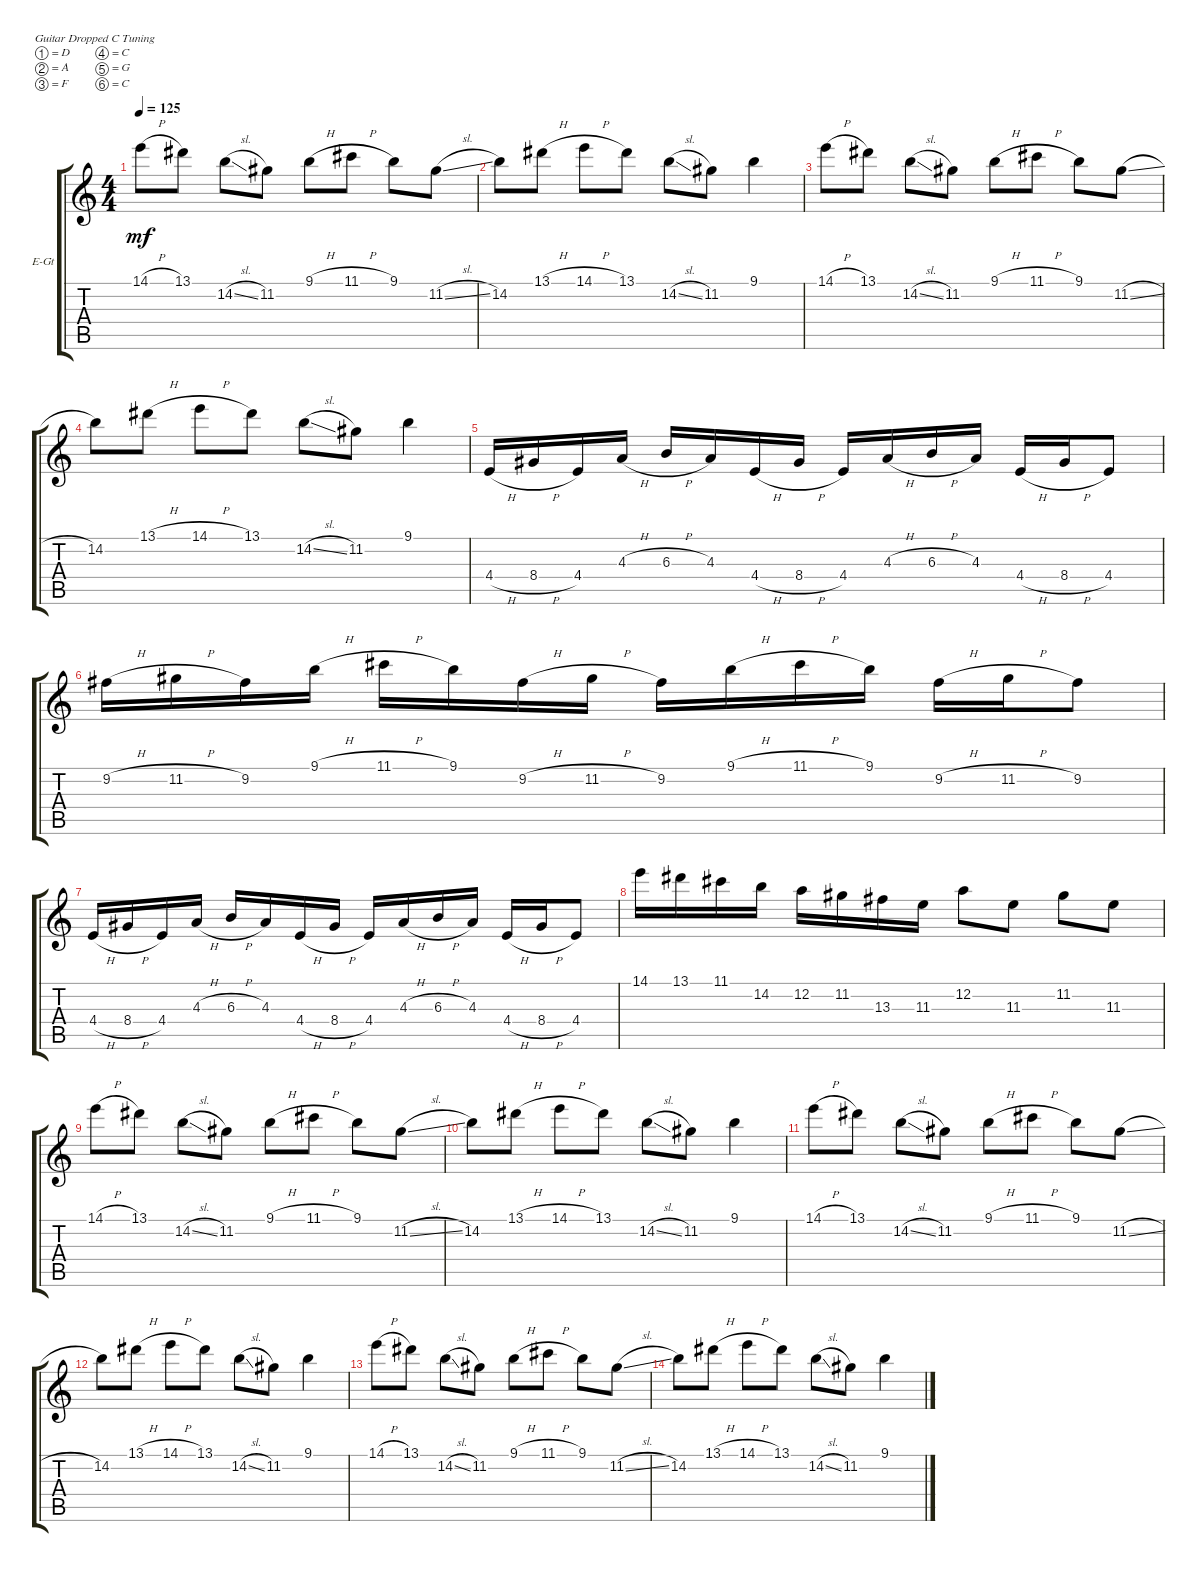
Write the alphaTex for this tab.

\defaultSystemsLayout 4
\bracketExtendMode groupsimilarinstruments
\firstSystemTrackNameOrientation horizontal
\otherSystemsTrackNameOrientation horizontal
\track ("Guitar One" "E-Gt") {instrument distortionguitar}
\staff {score tabs}
\tuning (D4 A3 F3 C3 G2 C2)
\ts (4 4)
\tempo 125
\clef g2
\ks c
14.1{h}.8{dy mf} 13.1.8 14.2{sl}.8 11.2.8 9.1{h}.8 11.1{h}.8 9.1.8 11.2{sl}.8 |
14.2.8 13.1{h}.8 14.1{h}.8 13.1.8 14.2{sl}.8 11.2.8 9.1.4 |
14.1{h}.8 13.1.8 14.2{sl}.8 11.2.8 9.1{h}.8 11.1{h}.8 9.1.8 11.2{sl}.8 |
14.2.8 13.1{h}.8 14.1{h}.8 13.1.8 14.2{sl}.8 11.2.8 9.1.4 |
4.4{h}.16 8.4{h}.16 4.4.16 4.3{h}.16 6.3{h}.16 4.3.16 4.4{h}.16 8.4{h}.16 4.4.16 4.3{h}.16 6.3{h}.16 4.3.16 4.4{h}.16 8.4{h}.16 4.4.8 |
9.2{h}.16 11.2{h}.16 9.2.16 9.1{h}.16 11.1{h}.16 9.1.16 9.2{h}.16 11.2{h}.16 9.2.16 9.1{h}.16 11.1{h}.16 9.1.16 9.2{h}.16 11.2{h}.16 9.2.8 |
4.4{h}.16 8.4{h}.16 4.4.16 4.3{h}.16 6.3{h}.16 4.3.16 4.4{h}.16 8.4{h}.16 4.4.16 4.3{h}.16 6.3{h}.16 4.3.16 4.4{h}.16 8.4{h}.16 4.4.8 |
14.1.16 13.1.16 11.1.16 14.2.16 12.2.16 11.2.16 13.3.16 11.3.16 12.2.8 11.3.8 11.2.8 11.3.8 |
14.1{h}.8 13.1.8 14.2{sl}.8 11.2.8 9.1{h}.8 11.1{h}.8 9.1.8 11.2{sl}.8 |
14.2.8 13.1{h}.8 14.1{h}.8 13.1.8 14.2{sl}.8 11.2.8 9.1.4 |
14.1{h}.8 13.1.8 14.2{sl}.8 11.2.8 9.1{h}.8 11.1{h}.8 9.1.8 11.2{sl}.8 |
14.2.8 13.1{h}.8 14.1{h}.8 13.1.8 14.2{sl}.8 11.2.8 9.1.4 |
14.1{h}.8 13.1.8 14.2{sl}.8 11.2.8 9.1{h}.8 11.1{h}.8 9.1.8 11.2{sl}.8 |
14.2.8 13.1{h}.8 14.1{h}.8 13.1.8 14.2{sl}.8 11.2.8 9.1.4
